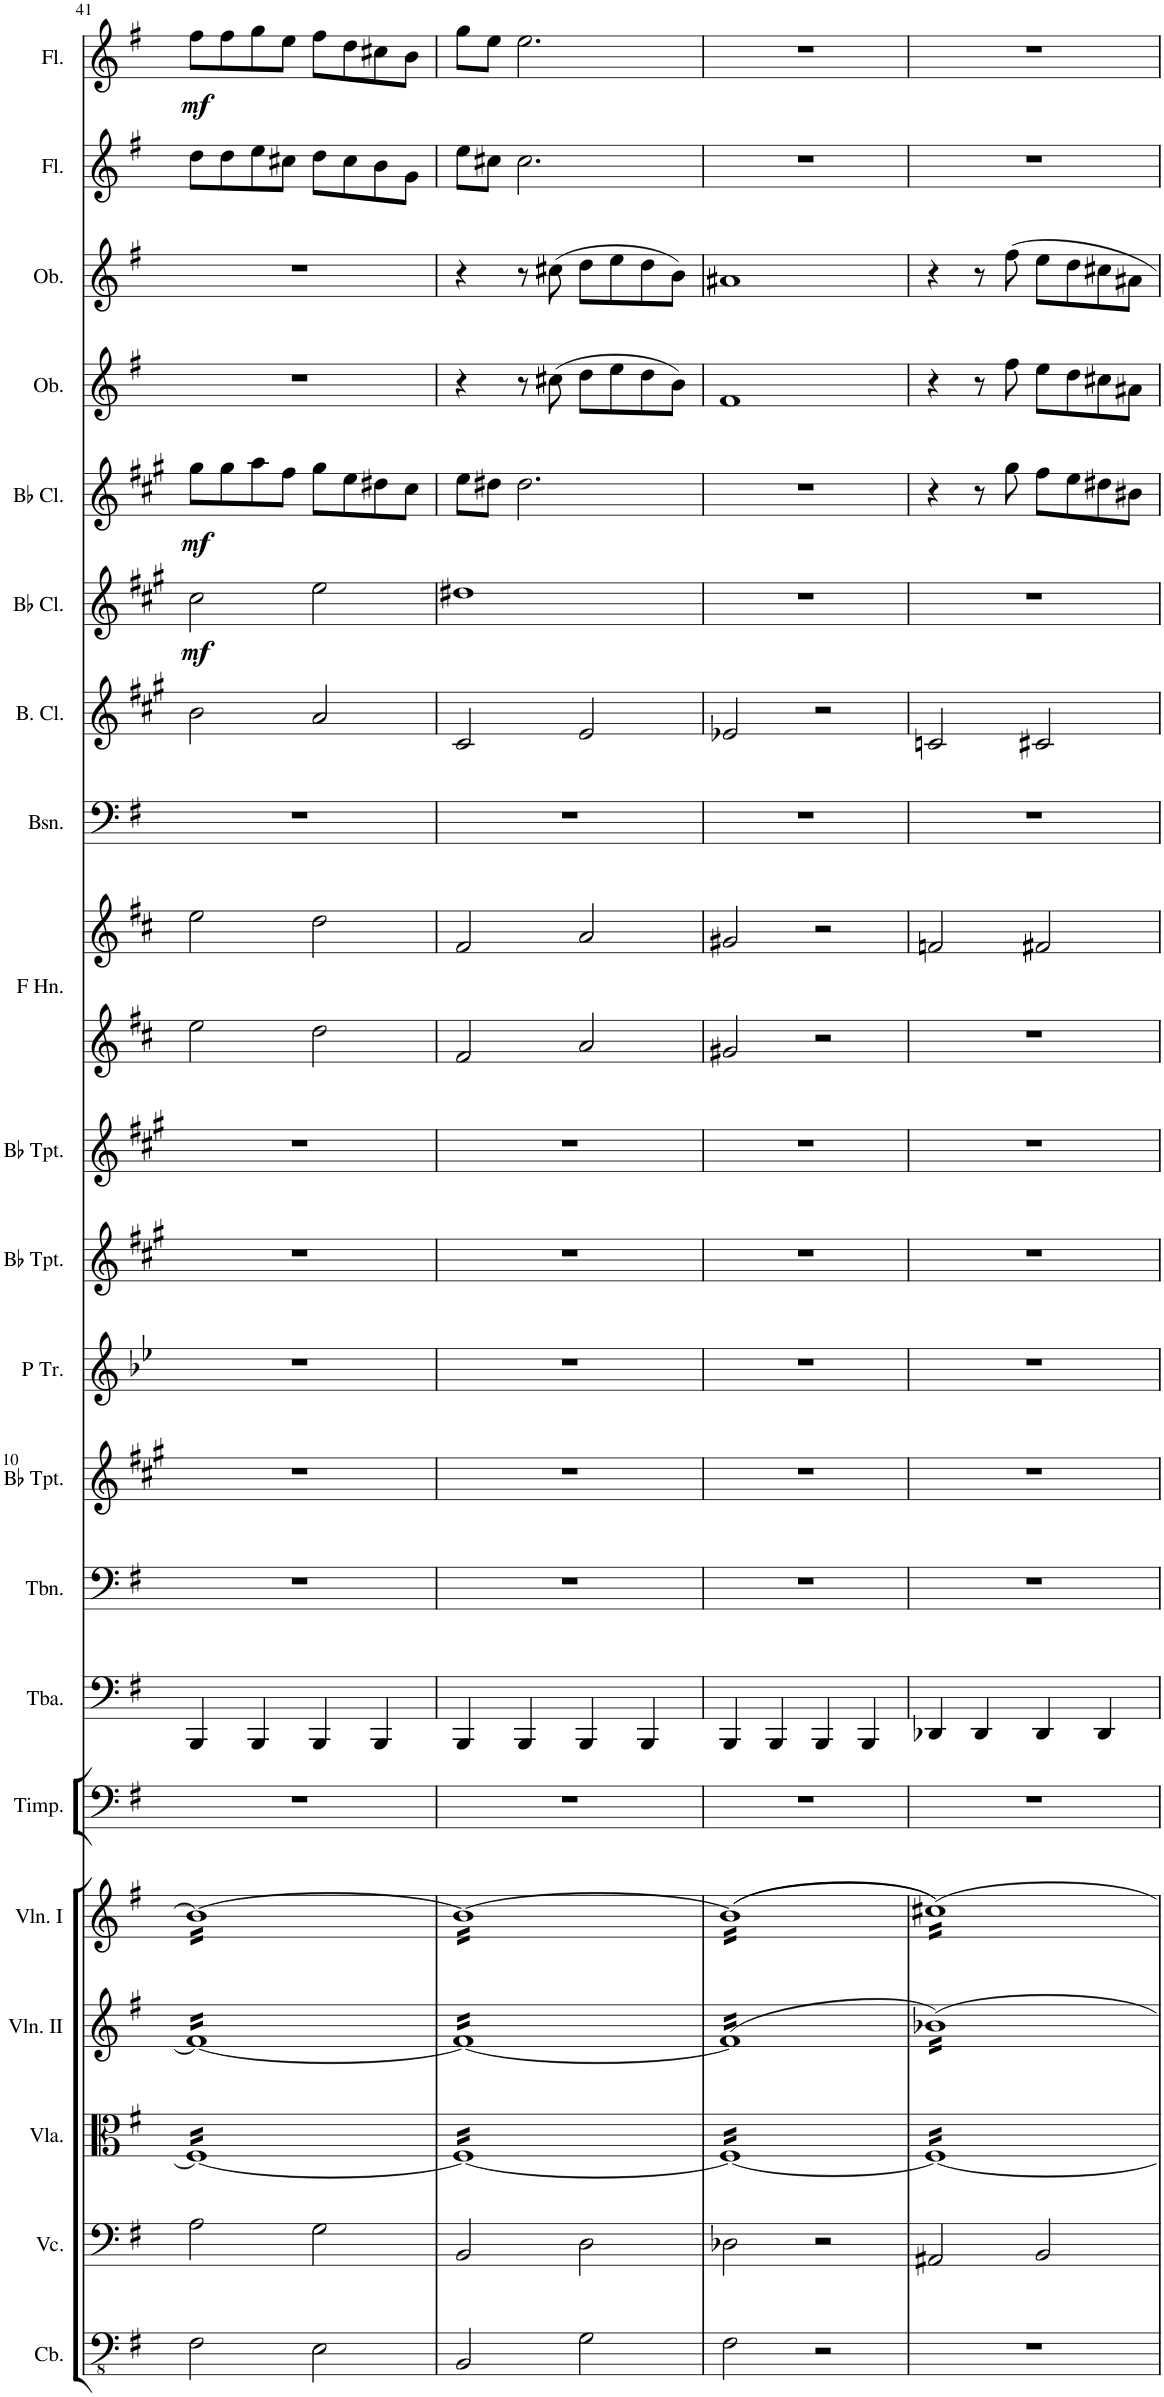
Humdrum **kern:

**kern	**kern	**kern	**kern	**kern	**kern	**kern	**kern	**kern	**kern	**kern	**kern	**kern	**kern	**kern	**kern	**kern	**dynam	**kern	**dynam	**kern	**kern	**kern	**kern	**dynam
*part21	*part20	*part19	*part18	*part17	*part16	*part15	*part14	*part13	*part12	*part11	*part10	*part9	*part9	*part8	*part7	*part6	*part6	*part5	*part5	*part4	*part3	*part2	*part1	*part1
*staff22	*staff21	*staff20	*staff19	*staff18	*staff17	*staff16	*staff15	*staff14	*staff13	*staff12	*staff11	*staff10	*staff9	*staff8	*staff7	*staff6	*staff6	*staff5	*staff5	*staff4	*staff3	*staff2	*staff1	*staff1
*I"Contrabasses	*I"Violoncellos	*I"Violas	*I"Violins II	*I"Violins I	*I"Timpani	*I"Tuba	*I"Trombone	*I"Trumpet 2	*I"Piccolo Trumpet	*I"Bb Trumpet	*I"Trumpet 1	*I"Horns in F	*	*I"Bassoons	*I"Bass Clarinet	*I"Clarinet 2	*	*I"Clarinet 1	*	*I"Oboe 2	*I"Oboe 1	*I"Flute 2	*I"Flute 1	*
*I'Cb.	*I'Vc.	*I'Vla.	*I'Vln. II	*I'Vln. I	*I'Timp.	*I'Tba.	*I'Tbn.	*	*I'P Tr.	*I'Bb Tpt.	*	*	*	*I'Bsn.	*I'B. Cl.	*	*	*	*	*I'Ob.	*I'Ob.	*I'Fl.	*I'Fl.	*
!!LO:PB:g=z
*clefFv4	*clefF4	*clefC3	*clefG2	*clefG2	*clefF4	*clefF4	*clefF4	*clefG2	*clefG2	*clefG2	*clefG2	*clefG2	*clefG2	*clefF4	*clefG2	*clefG2	*	*clefG2	*	*clefG2	*clefG2	*clefG2	*clefG2	*
*Trd7c12	*	*	*	*	*	*	*	*Trd1c2	*Trd2c3	*Trd1c2	*Trd1c2	*Trd4c7	*Trd4c7	*	*Trd8c14	*Trd1c2	*	*Trd1c2	*	*	*	*	*	*
*k[f#]	*k[f#]	*k[f#]	*k[f#]	*k[f#]	*k[f#]	*k[f#]	*k[f#]	*k[f#c#g#]	*k[b-e-]	*k[f#c#g#]	*k[f#c#g#]	*k[f#c#]	*k[f#c#]	*k[f#]	*k[f#c#g#]	*k[f#c#g#]	*	*k[f#c#g#]	*	*k[f#]	*k[f#]	*k[f#]	*k[f#]	*
*M4/4	*M4/4	*M4/4	*M4/4	*M4/4	*M4/4	*M4/4	*M4/4	*M4/4	*M4/4	*M4/4	*M4/4	*M4/4	*M4/4	*M4/4	*M4/4	*M4/4	*	*M4/4	*	*M4/4	*M4/4	*M4/4	*M4/4	*
=41	=41	=41	=41	=41	=41	=41	=41	=41	=41	=41	=41	=41	=41	=41	=41	=41	=41	=41	=41	=41	=41	=41	=41	=41
!	!	!	!	!	!	!	!	!	!	!	!	!	!	!	!	!	!LO:DY:b	!	!LO:DY:b	!	!	!	!	!LO:DY:b
*	*	*tremolo	*	*	*	*	*	*	*	*	*	*	*	*	*	*	*	*	*	*	*	*	*	*
*	*	*	*tremolo	*	*	*	*	*	*	*	*	*	*	*	*	*	*	*	*	*	*	*	*	*
*	*	*	*	*tremolo	*	*	*	*	*	*	*	*	*	*	*	*	*	*	*	*	*	*	*	*
2FF#\	2A\	16F#LL	16f#LL	16bLL	1r	4BBB/	1r	1r	1r	1r	1r	2ee\	2ee\	1r	2b\	2cc#\	mf	8gg#\L	mf	1r	1r	8dd\L	8ff#\L	mf
.	.	16F#	16f#	16b	.	.	.	.	.	.	.	.	.	.	.	.	.	.	.	.	.	.	.	.
.	.	16F#	16f#	16b	.	.	.	.	.	.	.	.	.	.	.	.	.	8gg#\	.	.	.	8dd\	8ff#\	.
.	.	16F#	16f#	16b	.	.	.	.	.	.	.	.	.	.	.	.	.	.	.	.	.	.	.	.
.	.	16F#	16f#	16b	.	4BBB/	.	.	.	.	.	.	.	.	.	.	.	8aa\	.	.	.	8ee\	8gg\	.
.	.	16F#	16f#	16b	.	.	.	.	.	.	.	.	.	.	.	.	.	.	.	.	.	.	.	.
.	.	16F#	16f#	16b	.	.	.	.	.	.	.	.	.	.	.	.	.	8ff#\J	.	.	.	8cc#X\J	8ee\J	.
.	.	16F#	16f#	16b	.	.	.	.	.	.	.	.	.	.	.	.	.	.	.	.	.	.	.	.
2EE\	2G\	16F#	16f#	16b	.	4BBB/	.	.	.	.	.	2dd\	2dd\	.	2a/	2ee\	.	8gg#\L	.	.	.	8dd\L	8ff#\L	.
.	.	16F#	16f#	16b	.	.	.	.	.	.	.	.	.	.	.	.	.	.	.	.	.	.	.	.
.	.	16F#	16f#	16b	.	.	.	.	.	.	.	.	.	.	.	.	.	8ee\	.	.	.	8cc#\	8dd\	.
.	.	16F#	16f#	16b	.	.	.	.	.	.	.	.	.	.	.	.	.	.	.	.	.	.	.	.
.	.	16F#	16f#	16b	.	4BBB/	.	.	.	.	.	.	.	.	.	.	.	8dd#X\	.	.	.	8b\	8cc#X\	.
.	.	16F#	16f#	16b	.	.	.	.	.	.	.	.	.	.	.	.	.	.	.	.	.	.	.	.
.	.	16F#	16f#	16b	.	.	.	.	.	.	.	.	.	.	.	.	.	8cc#\J	.	.	.	8g\J	8b\J	.
.	.	16F#JJ	16f#JJ	16bJJ	.	.	.	.	.	.	.	.	.	.	.	.	.	.	.	.	.	.	.	.
=42	=42	=42	=42	=42	=42	=42	=42	=42	=42	=42	=42	=42	=42	=42	=42	=42	=42	=42	=42	=42	=42	=42	=42	=42
2BBB/	2BB/	16F#LL	16f#LL	16bLL	1r	4BBB/	1r	1r	1r	1r	1r	2f#/	2f#/	1r	2c#/	1dd#X	.	8ee\L	.	4r	4r	8ee\L	8gg\L	.
.	.	16F#	16f#	16b	.	.	.	.	.	.	.	.	.	.	.	.	.	.	.	.	.	.	.	.
.	.	16F#	16f#	16b	.	.	.	.	.	.	.	.	.	.	.	.	.	8dd#X\J	.	.	.	8cc#X\J	8ee\J	.
.	.	16F#	16f#	16b	.	.	.	.	.	.	.	.	.	.	.	.	.	.	.	.	.	.	.	.
.	.	16F#	16f#	16b	.	4BBB/	.	.	.	.	.	.	.	.	.	.	.	2.dd#\	.	8r	8r	2.cc#\	2.ee\	.
.	.	16F#	16f#	16b	.	.	.	.	.	.	.	.	.	.	.	.	.	.	.	.	.	.	.	.
.	.	16F#	16f#	16b	.	.	.	.	.	.	.	.	.	.	.	.	.	.	.	(8cc#X\	(8cc#X\	.	.	.
.	.	16F#	16f#	16b	.	.	.	.	.	.	.	.	.	.	.	.	.	.	.	.	.	.	.	.
2GG\	2D\	16F#	16f#	16b	.	4BBB/	.	.	.	.	.	2a/	2a/	.	2e/	.	.	.	.	8dd\L	8dd\L	.	.	.
.	.	16F#	16f#	16b	.	.	.	.	.	.	.	.	.	.	.	.	.	.	.	.	.	.	.	.
.	.	16F#	16f#	16b	.	.	.	.	.	.	.	.	.	.	.	.	.	.	.	8ee\	8ee\	.	.	.
.	.	16F#	16f#	16b	.	.	.	.	.	.	.	.	.	.	.	.	.	.	.	.	.	.	.	.
.	.	16F#	16f#	16b	.	4BBB/	.	.	.	.	.	.	.	.	.	.	.	.	.	8dd\	8dd\	.	.	.
.	.	16F#	16f#	16b	.	.	.	.	.	.	.	.	.	.	.	.	.	.	.	.	.	.	.	.
.	.	16F#	16f#	16b	.	.	.	.	.	.	.	.	.	.	.	.	.	.	.	8b\J)	8b\J)	.	.	.
.	.	16F#JJ	16f#JJ	16bJJ	.	.	.	.	.	.	.	.	.	.	.	.	.	.	.	.	.	.	.	.
=43	=43	=43	=43	=43	=43	=43	=43	=43	=43	=43	=43	=43	=43	=43	=43	=43	=43	=43	=43	=43	=43	=43	=43	=43
2FF#\	2D-X\	16F#LL	(16f#]LL	((16b]LL	1r	4BBB/	1r	1r	1r	1r	1r	2g#X/	2g#X/	1r	2e-X/	1r	.	1r	.	1f#	1a#X	1r	1r	.
.	.	16F#	(16f#	((16b	.	.	.	.	.	.	.	.	.	.	.	.	.	.	.	.	.	.	.	.
.	.	16F#	(16f#	((16b	.	.	.	.	.	.	.	.	.	.	.	.	.	.	.	.	.	.	.	.
.	.	16F#	(16f#	((16b	.	.	.	.	.	.	.	.	.	.	.	.	.	.	.	.	.	.	.	.
.	.	16F#	(16f#	((16b	.	4BBB/	.	.	.	.	.	.	.	.	.	.	.	.	.	.	.	.	.	.
.	.	16F#	(16f#	((16b	.	.	.	.	.	.	.	.	.	.	.	.	.	.	.	.	.	.	.	.
.	.	16F#	(16f#	((16b	.	.	.	.	.	.	.	.	.	.	.	.	.	.	.	.	.	.	.	.
.	.	16F#	(16f#	((16b	.	.	.	.	.	.	.	.	.	.	.	.	.	.	.	.	.	.	.	.
2r	2r	16F#	(16f#	((16b	.	4BBB/	.	.	.	.	.	2r	2r	.	2r	.	.	.	.	.	.	.	.	.
.	.	16F#	(16f#	((16b	.	.	.	.	.	.	.	.	.	.	.	.	.	.	.	.	.	.	.	.
.	.	16F#	(16f#	((16b	.	.	.	.	.	.	.	.	.	.	.	.	.	.	.	.	.	.	.	.
.	.	16F#	(16f#	((16b	.	.	.	.	.	.	.	.	.	.	.	.	.	.	.	.	.	.	.	.
.	.	16F#	(16f#	((16b	.	4BBB/	.	.	.	.	.	.	.	.	.	.	.	.	.	.	.	.	.	.
.	.	16F#	(16f#	((16b	.	.	.	.	.	.	.	.	.	.	.	.	.	.	.	.	.	.	.	.
.	.	16F#	(16f#	((16b	.	.	.	.	.	.	.	.	.	.	.	.	.	.	.	.	.	.	.	.
.	.	16F#JJ	(16f#JJ	((16bJJ	.	.	.	.	.	.	.	.	.	.	.	.	.	.	.	.	.	.	.	.
=44	=44	=44	=44	=44	=44	=44	=44	=44	=44	=44	=44	=44	=44	=44	=44	=44	=44	=44	=44	=44	=44	=44	=44	=44
1r	2AA#X/	16F#LL	16b-X)LL	16cc#X))LL	1r	4DD-X/	1r	1r	1r	1r	1r	1r	2fn/	1r	2cn/	1r	.	4r	.	4r	4r	1r	1r	.
.	.	16F#	16b-X)	16cc#X))	.	.	.	.	.	.	.	.	.	.	.	.	.	.	.	.	.	.	.	.
.	.	16F#	16b-X)	16cc#X))	.	.	.	.	.	.	.	.	.	.	.	.	.	.	.	.	.	.	.	.
.	.	16F#	16b-X)	16cc#X))	.	.	.	.	.	.	.	.	.	.	.	.	.	.	.	.	.	.	.	.
.	.	16F#	16b-X)	16cc#X))	.	4DD-/	.	.	.	.	.	.	.	.	.	.	.	8r	.	8r	8r	.	.	.
.	.	16F#	16b-X)	16cc#X))	.	.	.	.	.	.	.	.	.	.	.	.	.	.	.	.	.	.	.	.
.	.	16F#	16b-X)	16cc#X))	.	.	.	.	.	.	.	.	.	.	.	.	.	8gg#\	.	8ff#\	8ff#\	.	.	.
.	.	16F#	16b-X)	16cc#X))	.	.	.	.	.	.	.	.	.	.	.	.	.	.	.	.	.	.	.	.
.	2BB/	16F#	16b-X)	16cc#X))	.	4DD-/	.	.	.	.	.	.	2f#X/	.	2c#X/	.	.	8ff#\L	.	8ee\L	8ee\L	.	.	.
.	.	16F#	16b-X)	16cc#X))	.	.	.	.	.	.	.	.	.	.	.	.	.	.	.	.	.	.	.	.
.	.	16F#	16b-X)	16cc#X))	.	.	.	.	.	.	.	.	.	.	.	.	.	8ee\	.	8dd\	8dd\	.	.	.
.	.	16F#	16b-X)	16cc#X))	.	.	.	.	.	.	.	.	.	.	.	.	.	.	.	.	.	.	.	.
.	.	16F#	16b-X)	16cc#X))	.	4DD-/	.	.	.	.	.	.	.	.	.	.	.	8dd#X\	.	8cc#X\	8cc#X\	.	.	.
.	.	16F#	16b-X)	16cc#X))	.	.	.	.	.	.	.	.	.	.	.	.	.	.	.	.	.	.	.	.
.	.	16F#	16b-X)	16cc#X))	.	.	.	.	.	.	.	.	.	.	.	.	.	8b#X\J	.	8a#X\J	8a#X\J	.	.	.
.	.	16F#JJ	16b-X)JJ	16cc#X))JJ	.	.	.	.	.	.	.	.	.	.	.	.	.	.	.	.	.	.	.	.
*	*	*	*	*Xtremolo	*	*	*	*	*	*	*	*	*	*	*	*	*	*	*	*	*	*	*	*
*	*	*	*Xtremolo	*	*	*	*	*	*	*	*	*	*	*	*	*	*	*	*	*	*	*	*	*
*	*	*Xtremolo	*	*	*	*	*	*	*	*	*	*	*	*	*	*	*	*	*	*	*	*	*	*
=	=	=	=	=	=	=	=	=	=	=	=	=	=	=	=	=	=	=	=	=	=	=	=	=
*-	*-	*-	*-	*-	*-	*-	*-	*-	*-	*-	*-	*-	*-	*-	*-	*-	*-	*-	*-	*-	*-	*-	*-	*-
